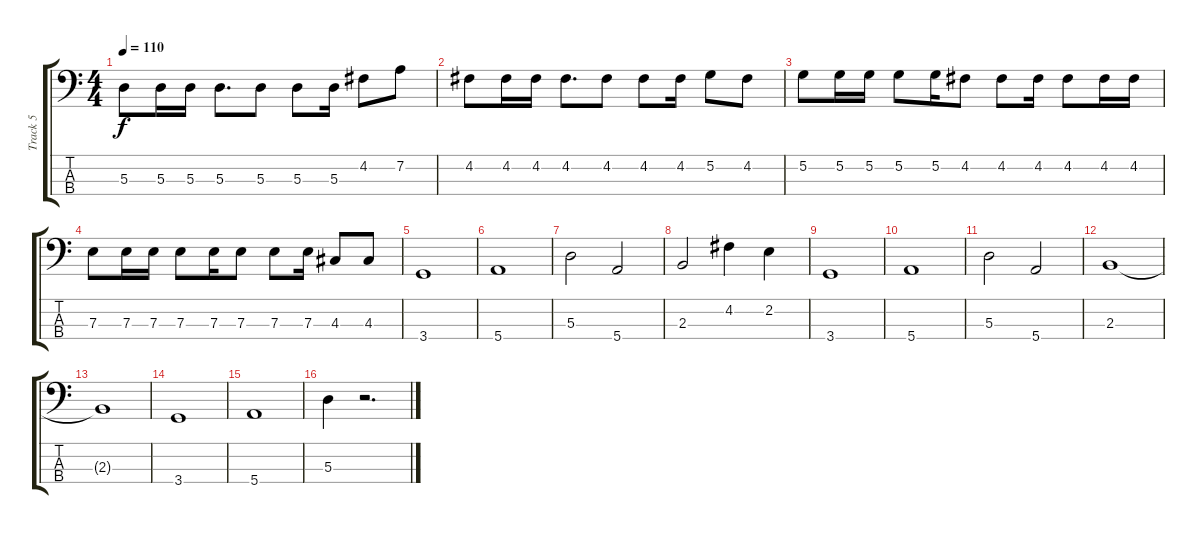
\track ("Track 5" "Track 5") {instrument electricbasspick}
\staff {score tabs}
\tuning (G2 D2 A1 E1) {hide}
\ts (4 4)
\tempo 110
\clef f4
\ks c
5.3.8{dy f} 5.3.16 5.3.16 5.3.8{d} 5.3.8 5.3.8 5.3.16 4.2.8 7.2.8 |
4.2.8 4.2.16 4.2.16 4.2.8{d} 4.2.8 4.2.8 4.2.16 5.2.8 4.2.8 |
5.2.8 5.2.16 5.2.16 5.2.8 5.2.16 4.2.8 4.2.8 4.2.16 4.2.8 4.2.16 4.2.16 |
7.3.8 7.3.16 7.3.16 7.3.8 7.3.16 7.3.8 7.3.8 7.3.16 4.3.8 4.3.8 |
3.4.1 |
5.4.1 |
5.3.2 5.4.2 |
2.3.2 4.2.4 2.2.4 |
3.4.1 |
5.4.1 |
5.3.2 5.4.2 |
2.3.1 |
2.3{t}.1 |
3.4.1 |
5.4.1 |
5.3.4 r.2{d}
